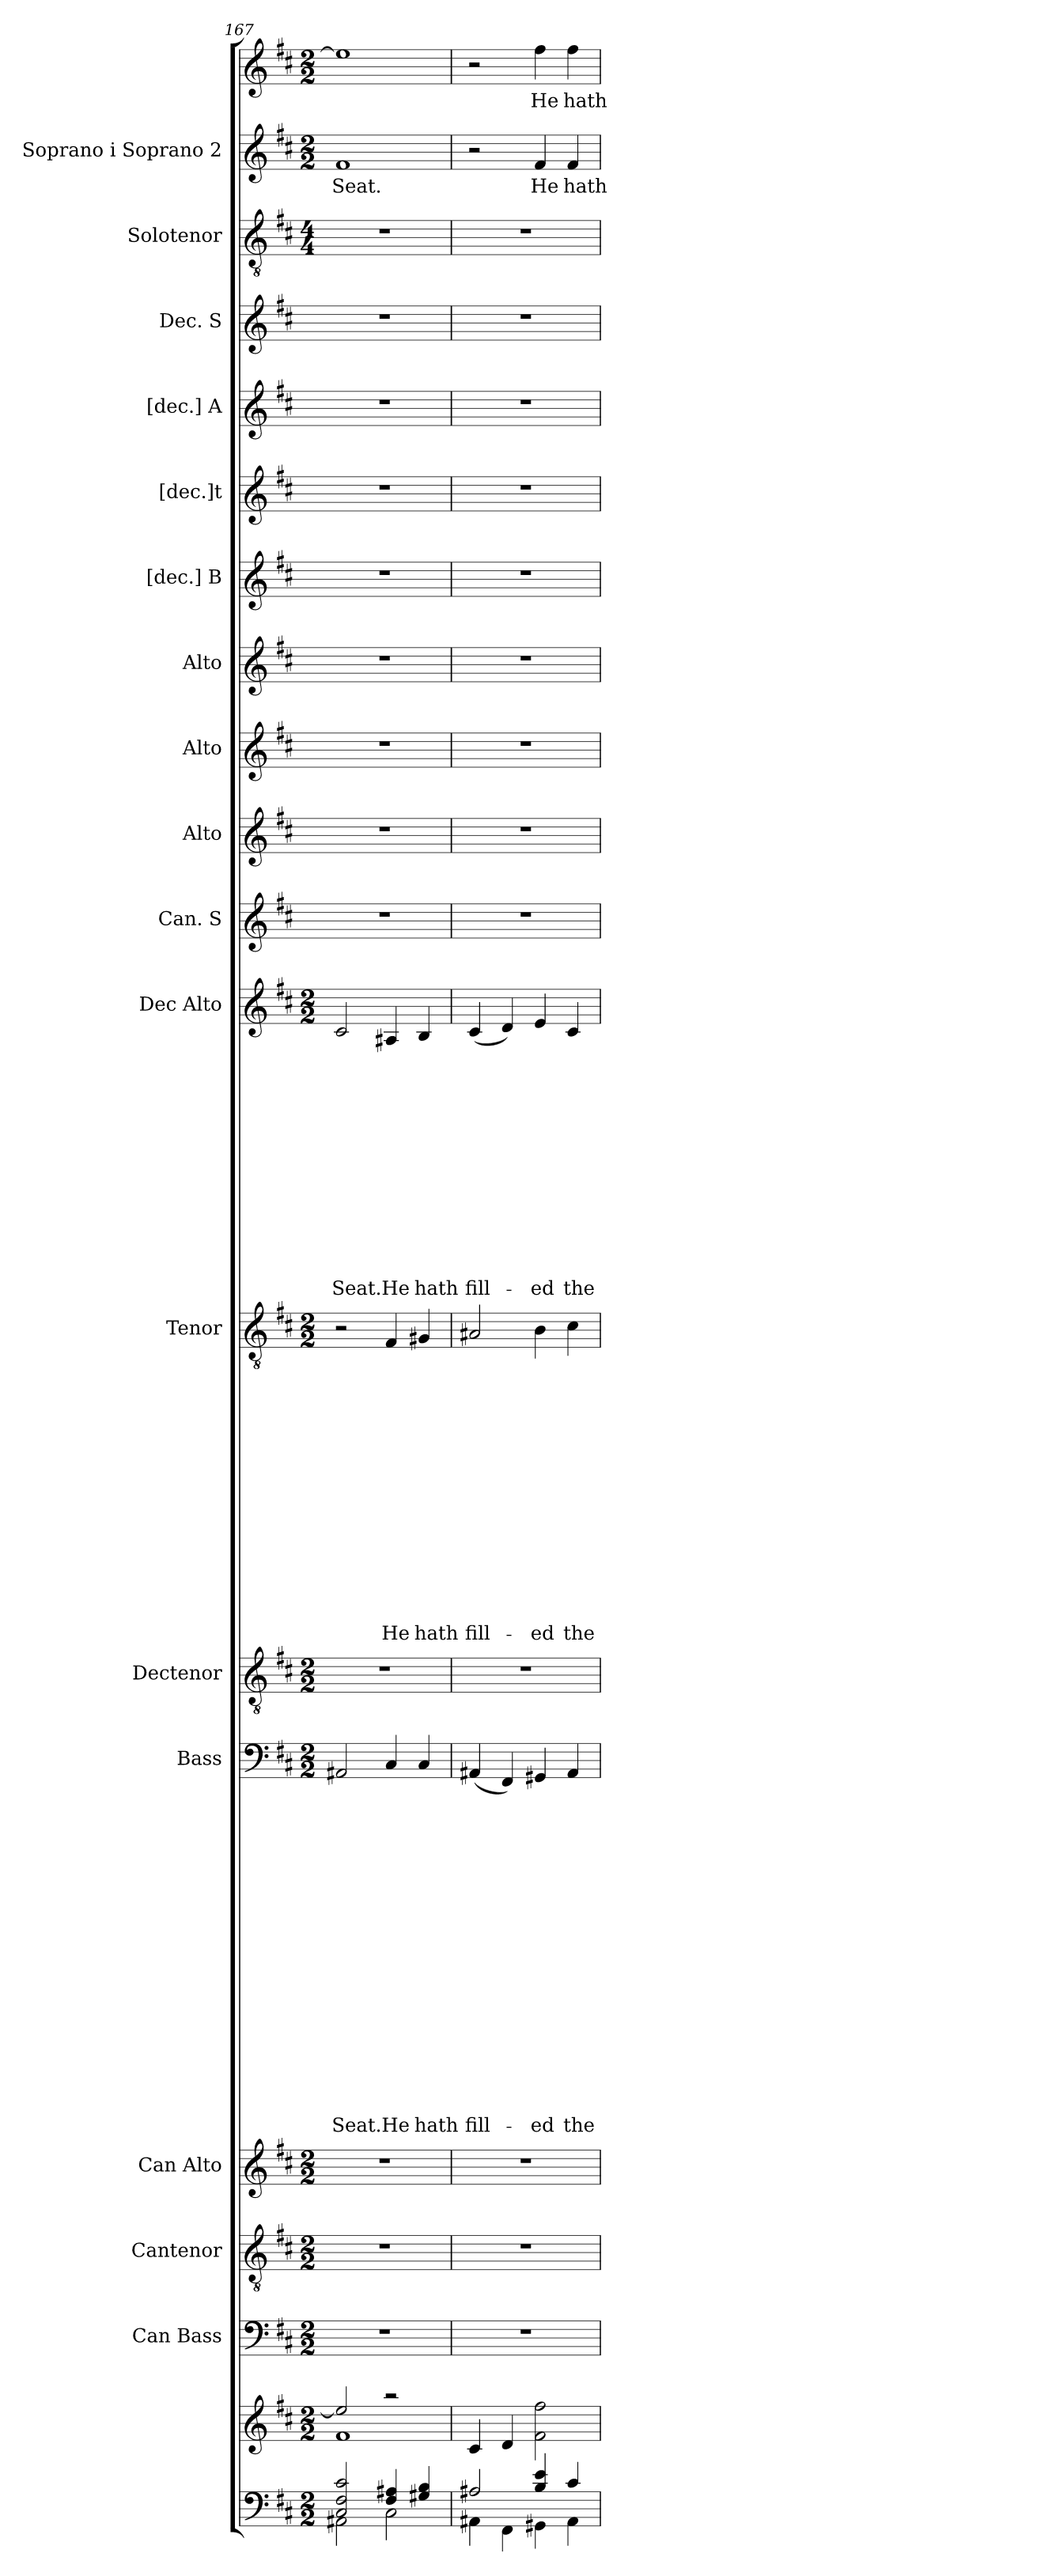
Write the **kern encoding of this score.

**kern	**kern	**kern	**kern	**kern	**kern	**text	**text	**text	**text	**text	**text	**text	**text	**text	**text	**text	**text	**text	**text	**text	**text	**text	**text	**kern	**kern	**text	**text	**text	**text	**text	**text	**text	**text	**text	**text	**text	**text	**text	**text	**text	**kern	**text	**text	**text	**text	**text	**text	**text	**text	**text	**text	**text	**text	**text	**kern	**kern	**kern	**kern	**kern	**kern	**kern	**kern	**kern	**kern	**text	**kern	**text
*part19	*part18	*part17	*part16	*part15	*part14	*part14	*part14	*part14	*part14	*part14	*part14	*part14	*part14	*part14	*part14	*part14	*part14	*part14	*part14	*part14	*part14	*part14	*part14	*part13	*part12	*part12	*part12	*part12	*part12	*part12	*part12	*part12	*part12	*part12	*part12	*part12	*part12	*part12	*part12	*part12	*part11	*part11	*part11	*part11	*part11	*part11	*part11	*part11	*part11	*part11	*part11	*part11	*part11	*part11	*part10	*part9	*part8	*part7	*part6	*part5	*part4	*part3	*part2	*part1	*part1	*part1	*part1
*staff20	*staff19	*staff18	*staff17	*staff16	*staff15	*staff15	*staff15	*staff15	*staff15	*staff15	*staff15	*staff15	*staff15	*staff15	*staff15	*staff15	*staff15	*staff15	*staff15	*staff15	*staff15	*staff15	*staff15	*staff14	*staff13	*staff13	*staff13	*staff13	*staff13	*staff13	*staff13	*staff13	*staff13	*staff13	*staff13	*staff13	*staff13	*staff13	*staff13	*staff13	*staff12	*staff12	*staff12	*staff12	*staff12	*staff12	*staff12	*staff12	*staff12	*staff12	*staff12	*staff12	*staff12	*staff12	*staff11	*staff10	*staff9	*staff8	*staff7	*staff6	*staff5	*staff4	*staff3	*staff2	*staff2	*staff1	*staff1
*	*	*I"Can Bass	*I"Cantenor	*I"Can Alto	*I"Bass	*	*	*	*	*	*	*	*	*	*	*	*	*	*	*	*	*	*	*I"Dectenor	*I"Tenor	*	*	*	*	*	*	*	*	*	*	*	*	*	*	*	*I"Dec Alto	*	*	*	*	*	*	*	*	*	*	*	*	*	*I"Can. S	*I"Alto	*I"Alto	*I"Alto	*I"[dec.] B	*I"[dec.]t	*I"[dec.] A	*I"Dec. S	*I"Solotenor	*I"Soprano i Soprano 2	*	*	*
*	*	*	*	*I'Can Alto	*I'Bass	*	*	*	*	*	*	*	*	*	*	*	*	*	*	*	*	*	*	*I'Dectenor	*	*	*	*	*	*	*	*	*	*	*	*	*	*	*	*	*I'Dec Alto	*	*	*	*	*	*	*	*	*	*	*	*	*	*	*	*	*	*	*	*	*	*	*I'Si	*	*	*
*clefF4	*clefG2	*clefF4	*clefGv2	*clefG2	*clefF4	*	*	*	*	*	*	*	*	*	*	*	*	*	*	*	*	*	*	*clefGv2	*clefGv2	*	*	*	*	*	*	*	*	*	*	*	*	*	*	*	*clefG2	*	*	*	*	*	*	*	*	*	*	*	*	*	*clefG2	*clefG2	*clefG2	*clefG2	*clefG2	*clefG2	*clefG2	*clefG2	*clefGv2	*clefG2	*	*clefG2	*
*k[f#c#]	*k[f#c#]	*k[f#c#]	*k[f#c#]	*k[f#c#]	*k[f#c#]	*	*	*	*	*	*	*	*	*	*	*	*	*	*	*	*	*	*	*k[f#c#]	*k[f#c#]	*	*	*	*	*	*	*	*	*	*	*	*	*	*	*	*k[f#c#]	*	*	*	*	*	*	*	*	*	*	*	*	*	*k[f#c#]	*k[f#c#]	*k[f#c#]	*k[f#c#]	*k[f#c#]	*k[f#c#]	*k[f#c#]	*k[f#c#]	*k[f#c#]	*k[f#c#]	*	*k[f#c#]	*
*D:	*D:	*D:	*D:	*D:	*D:	*	*	*	*	*	*	*	*	*	*	*	*	*	*	*	*	*	*	*D:	*D:	*	*	*	*	*	*	*	*	*	*	*	*	*	*	*	*D:	*	*	*	*	*	*	*	*	*	*	*	*	*	*D:	*D:	*D:	*D:	*D:	*D:	*D:	*D:	*D:	*D:	*	*D:	*
*M2/2	*M2/2	*M2/2	*M2/2	*M2/2	*M2/2	*	*	*	*	*	*	*	*	*	*	*	*	*	*	*	*	*	*	*M2/2	*M2/2	*	*	*	*	*	*	*	*	*	*	*	*	*	*	*	*M2/2	*	*	*	*	*	*	*	*	*	*	*	*	*	*	*	*	*	*	*	*	*	*M4/4	*M2/2	*	*M2/2	*
=167	=167	=167	=167	=167	=167	=167	=167	=167	=167	=167	=167	=167	=167	=167	=167	=167	=167	=167	=167	=167	=167	=167	=167	=167	=167	=167	=167	=167	=167	=167	=167	=167	=167	=167	=167	=167	=167	=167	=167	=167	=167	=167	=167	=167	=167	=167	=167	=167	=167	=167	=167	=167	=167	=167	=167	=167	=167	=167	=167	=167	=167	=167	=167	=167	=167	=167	=167
*^	*^	*	*	*	*	*	*	*	*	*	*	*	*	*	*	*	*	*	*	*	*	*	*	*	*	*	*	*	*	*	*	*	*	*	*	*	*	*	*	*	*	*	*	*	*	*	*	*	*	*	*	*	*	*	*	*	*	*	*	*	*	*	*	*	*	*	*
!	!	!	!	!	!	!	!	!	!	!	!	!	!	!	!	!	!	!	!	!	!	!	!	!	!LO:LY:b	!	!	!	!	!	!	!	!	!	!	!	!	!	!	!	!	!	!	!	!	!	!	!	!	!	!	!	!	!	!	!LO:LY:b	!	!	!	!	!	!	!	!	!	!	!LO:LY:b	!	!
2C#/ 2F#/ 2c#/	2AA#X\	2ee/]	1f#	1r	1r	1r	2AA#X/	.	.	.	.	.	.	.	.	.	.	.	.	.	.	.	.	.	Seat.	1r	2r	.	.	.	.	.	.	.	.	.	.	.	.	.	.	.	2c#/	.	.	.	.	.	.	.	.	.	.	.	.	Seat.	1r	1r	1r	1r	1r	1r	1r	1r	1r	1f#	Seat.	1ee]	.
!	!	!	!	!	!	!	!	!	!	!	!	!	!	!	!	!	!	!	!	!	!	!	!	!	!LO:LY:b	!	!	!	!	!	!	!	!	!	!	!	!	!	!	!	!	!LO:LY:b	!	!	!	!	!	!	!	!	!	!	!	!	!	!LO:LY:b	!	!	!	!	!	!	!	!	!	!	!	!	!
4F#/ 4A#X/	2C#\	2raa	.	.	.	.	4C#/	.	.	.	.	.	.	.	.	.	.	.	.	.	.	.	.	.	He	.	4F#/	.	.	.	.	.	.	.	.	.	.	.	.	.	.	He	4A#X/	.	.	.	.	.	.	.	.	.	.	.	.	He	.	.	.	.	.	.	.	.	.	.	.	.	.
!	!	!	!	!	!	!	!	!	!	!	!	!	!	!	!	!	!	!	!	!	!	!	!	!	!LO:LY:b	!	!	!	!	!	!	!	!	!	!	!	!	!	!	!	!	!LO:LY:b	!	!	!	!	!	!	!	!	!	!	!	!	!	!LO:LY:b	!	!	!	!	!	!	!	!	!	!	!	!	!
4G#X/ 4B/	.	.	.	.	.	.	4C#/	.	.	.	.	.	.	.	.	.	.	.	.	.	.	.	.	.	hath	.	4G#X/	.	.	.	.	.	.	.	.	.	.	.	.	.	.	hath	4B/	.	.	.	.	.	.	.	.	.	.	.	.	hath	.	.	.	.	.	.	.	.	.	.	.	.	.
*	*	*v	*v	*	*	*	*	*	*	*	*	*	*	*	*	*	*	*	*	*	*	*	*	*	*	*	*	*	*	*	*	*	*	*	*	*	*	*	*	*	*	*	*	*	*	*	*	*	*	*	*	*	*	*	*	*	*	*	*	*	*	*	*	*	*	*	*	*	*
=168	=168	=168	=168	=168	=168	=168	=168	=168	=168	=168	=168	=168	=168	=168	=168	=168	=168	=168	=168	=168	=168	=168	=168	=168	=168	=168	=168	=168	=168	=168	=168	=168	=168	=168	=168	=168	=168	=168	=168	=168	=168	=168	=168	=168	=168	=168	=168	=168	=168	=168	=168	=168	=168	=168	=168	=168	=168	=168	=168	=168	=168	=168	=168	=168	=168	=168	=168	=168
!	!	!	!	!	!	!	!	!	!	!	!	!	!	!	!	!	!	!	!	!	!	!	!	!LO:LY:b	!	!	!	!	!	!	!	!	!	!	!	!	!	!	!	!	!LO:LY:b	!	!	!	!	!	!	!	!	!	!	!	!	!	!LO:LY:b	!	!	!	!	!	!	!	!	!	!	!	!	!
2A#X/	4AA#X\	4c#/	1r	1r	1r	(<4AA#X/	.	.	.	.	.	.	.	.	.	.	.	.	.	.	.	.	.	fill-	1r	2A#X/	.	.	.	.	.	.	.	.	.	.	.	.	.	.	fill-	(<4c#/	.	.	.	.	.	.	.	.	.	.	.	.	fill-	1r	1r	1r	1r	1r	1r	1r	1r	1r	2r	.	2r	.
.	4FF#\	4d/	.	.	.	4FF#/)	.	.	.	.	.	.	.	.	.	.	.	.	.	.	.	.	.	.	.	.	.	.	.	.	.	.	.	.	.	.	.	.	.	.	.	4d/)	.	.	.	.	.	.	.	.	.	.	.	.	.	.	.	.	.	.	.	.	.	.	.	.	.	.
!	!	!	!	!	!	!	!	!	!	!	!	!	!	!	!	!	!	!	!	!	!	!	!	!LO:LY:b	!	!	!	!	!	!	!	!	!	!	!	!	!	!	!	!	!LO:LY:b	!	!	!	!	!	!	!	!	!	!	!	!	!	!LO:LY:b	!	!	!	!	!	!	!	!	!	!	!LO:LY:b	!	!LO:LY:b
4B/ 4e/	4GG#X\	2f#\ 2ff#\	.	.	.	4GG#X/	.	.	.	.	.	.	.	.	.	.	.	.	.	.	.	.	.	-ed	.	4B\	.	.	.	.	.	.	.	.	.	.	.	.	.	.	-ed	4e/	.	.	.	.	.	.	.	.	.	.	.	.	-ed	.	.	.	.	.	.	.	.	.	4f#/	He	4ff#\	He
!	!	!	!	!	!	!	!	!	!	!	!	!	!	!	!	!	!	!	!	!	!	!	!	!LO:LY:b	!	!	!	!	!	!	!	!	!	!	!	!	!	!	!	!	!LO:LY:b	!	!	!	!	!	!	!	!	!	!	!	!	!	!LO:LY:b	!	!	!	!	!	!	!	!	!	!	!LO:LY:b	!	!LO:LY:b
4c#/	4AA#\	.	.	.	.	4AA#/	.	.	.	.	.	.	.	.	.	.	.	.	.	.	.	.	.	the	.	4c#\	.	.	.	.	.	.	.	.	.	.	.	.	.	.	the	4c#/	.	.	.	.	.	.	.	.	.	.	.	.	the	.	.	.	.	.	.	.	.	.	4f#/	hath	4ff#\	hath
*v	*v	*	*	*	*	*	*	*	*	*	*	*	*	*	*	*	*	*	*	*	*	*	*	*	*	*	*	*	*	*	*	*	*	*	*	*	*	*	*	*	*	*	*	*	*	*	*	*	*	*	*	*	*	*	*	*	*	*	*	*	*	*	*	*	*	*	*	*
=	=	=	=	=	=	=	=	=	=	=	=	=	=	=	=	=	=	=	=	=	=	=	=	=	=	=	=	=	=	=	=	=	=	=	=	=	=	=	=	=	=	=	=	=	=	=	=	=	=	=	=	=	=	=	=	=	=	=	=	=	=	=	=	=	=	=	=
*-	*-	*-	*-	*-	*-	*-	*-	*-	*-	*-	*-	*-	*-	*-	*-	*-	*-	*-	*-	*-	*-	*-	*-	*-	*-	*-	*-	*-	*-	*-	*-	*-	*-	*-	*-	*-	*-	*-	*-	*-	*-	*-	*-	*-	*-	*-	*-	*-	*-	*-	*-	*-	*-	*-	*-	*-	*-	*-	*-	*-	*-	*-	*-	*-	*-	*-	*-
